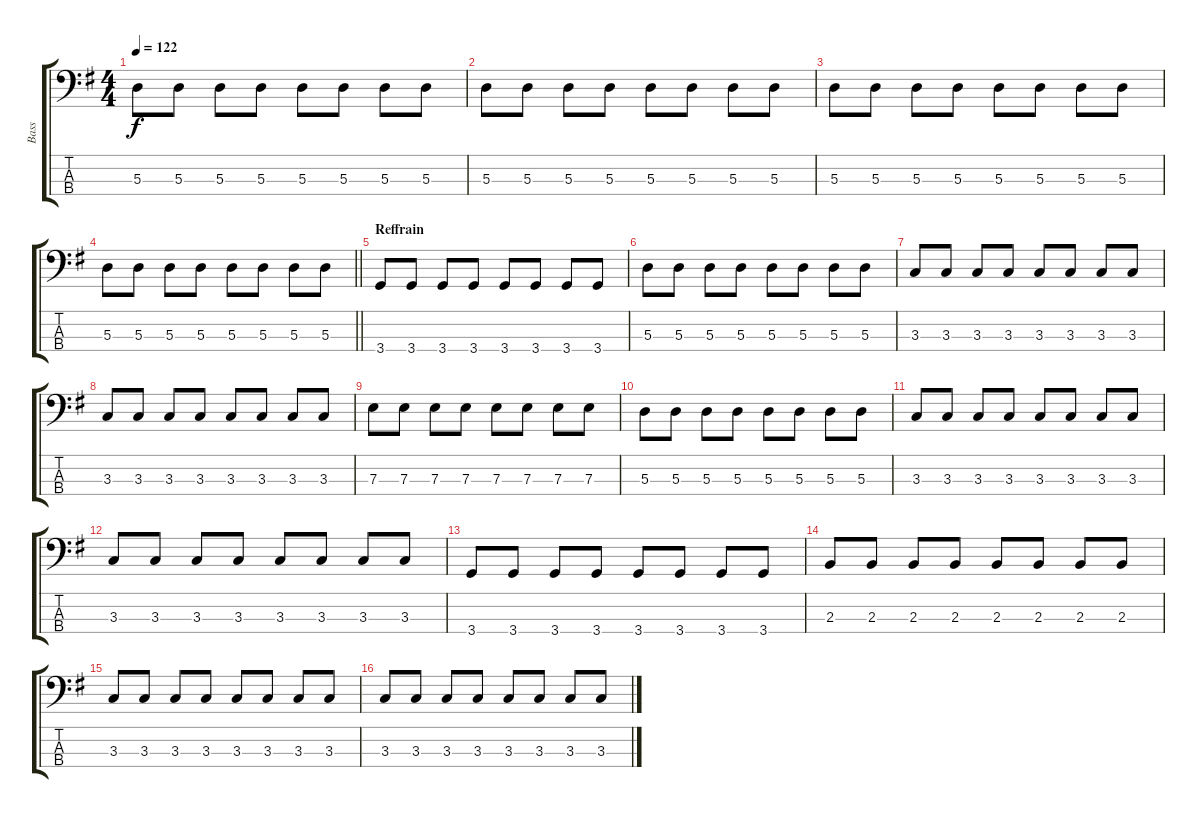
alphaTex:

\track ("Bass" "Bass") {instrument electricbassfinger}
\staff {score tabs}
\tuning (G2 D2 A1 E1) {hide}
\ts (4 4)
\tempo 122
\clef f4
\ks g
5.3.8{dy f} 5.3.8 5.3.8 5.3.8 5.3.8 5.3.8 5.3.8 5.3.8 |
5.3.8 5.3.8 5.3.8 5.3.8 5.3.8 5.3.8 5.3.8 5.3.8 |
5.3.8 5.3.8 5.3.8 5.3.8 5.3.8 5.3.8 5.3.8 5.3.8 |
\barLineRight lightlight
5.3.8 5.3.8 5.3.8 5.3.8 5.3.8 5.3.8 5.3.8 5.3.8 |
\section ("" "Reffrain")
3.4.8 3.4.8 3.4.8 3.4.8 3.4.8 3.4.8 3.4.8 3.4.8 |
5.3.8 5.3.8 5.3.8 5.3.8 5.3.8 5.3.8 5.3.8 5.3.8 |
3.3.8 3.3.8 3.3.8 3.3.8 3.3.8 3.3.8 3.3.8 3.3.8 |
3.3.8 3.3.8 3.3.8 3.3.8 3.3.8 3.3.8 3.3.8 3.3.8 |
7.3.8 7.3.8 7.3.8 7.3.8 7.3.8 7.3.8 7.3.8 7.3.8 |
5.3.8 5.3.8 5.3.8 5.3.8 5.3.8 5.3.8 5.3.8 5.3.8 |
3.3.8 3.3.8 3.3.8 3.3.8 3.3.8 3.3.8 3.3.8 3.3.8 |
3.3.8 3.3.8 3.3.8 3.3.8 3.3.8 3.3.8 3.3.8 3.3.8 |
3.4.8 3.4.8 3.4.8 3.4.8 3.4.8 3.4.8 3.4.8 3.4.8 |
2.3.8 2.3.8 2.3.8 2.3.8 2.3.8 2.3.8 2.3.8 2.3.8 |
3.3.8 3.3.8 3.3.8 3.3.8 3.3.8 3.3.8 3.3.8 3.3.8 |
3.3.8 3.3.8 3.3.8 3.3.8 3.3.8 3.3.8 3.3.8 3.3.8
